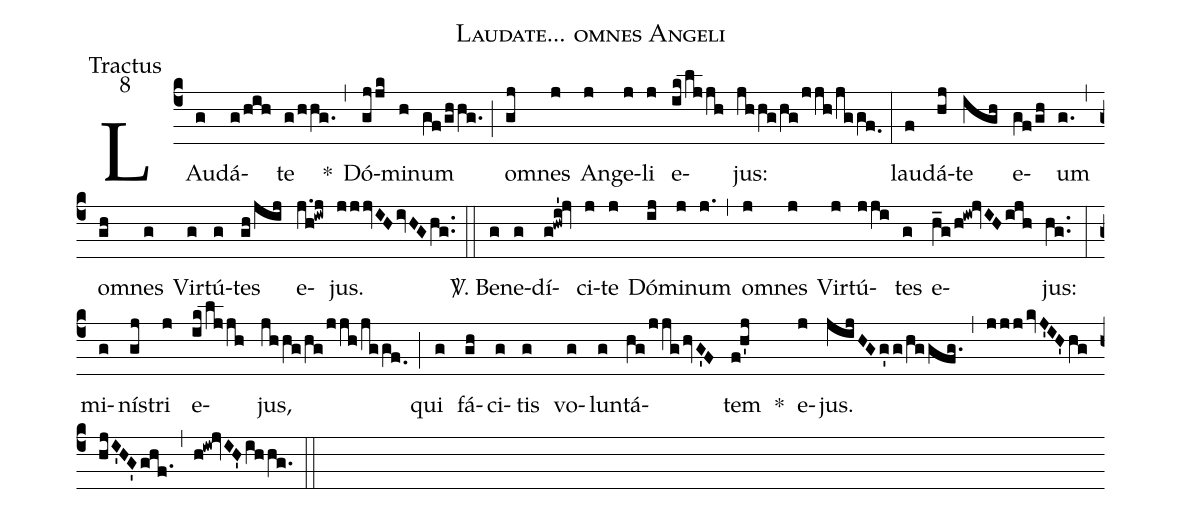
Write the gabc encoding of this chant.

name: Laudate... omnes Angeli;
office-part: Tractus;
mode: 8;
%%
(c4) LAu(g)dá(g/hih)te(g/hhg.) *(,) Dó(gjjk)mi(h)num(gf/ghhg.) (;) om(gj)nes(j) An(j)ge(j)li(j) e(ik/ljjh)jus:(jhhg/hg/jjh/jggf.0) (:)
lau(f)dá(hj)te(igh) e(gf/gh)um(g.) (,) om(gh)nes(g) Vir(g)tú(g)tes(gh/jij) e(j.h!iwj)jus.(jjjvIHivHGhg..) (::)
<sp>V/</sp>. Be(g)ne(g)dí(g!hwi'!jv)ci(j)te(j) Dó(ij)mi(j)num(j.) (,) om(j)nes(j) Vir(j)tú(jji)tes(g) e(h_g/h!iw!jvIHijh)jus:(hg..) (:)
mi(g)nís(gj)tri(j) e(ik/ljjh)jus,(jhhg/hg/jjh/jggf.0) (;) qui(g) fá(gh)ci(g)tis(g) vo(g)lun(g)tá(hg/jjg/hvG'F)tem(f!h'j) *() e(j)jus.(jijHGg'g/hggfg.) (,) (jjjkvJ'IH'hg/hjI'HG'ghf.1) (,) (h!iw!jvIH'ihhg.) (::)
